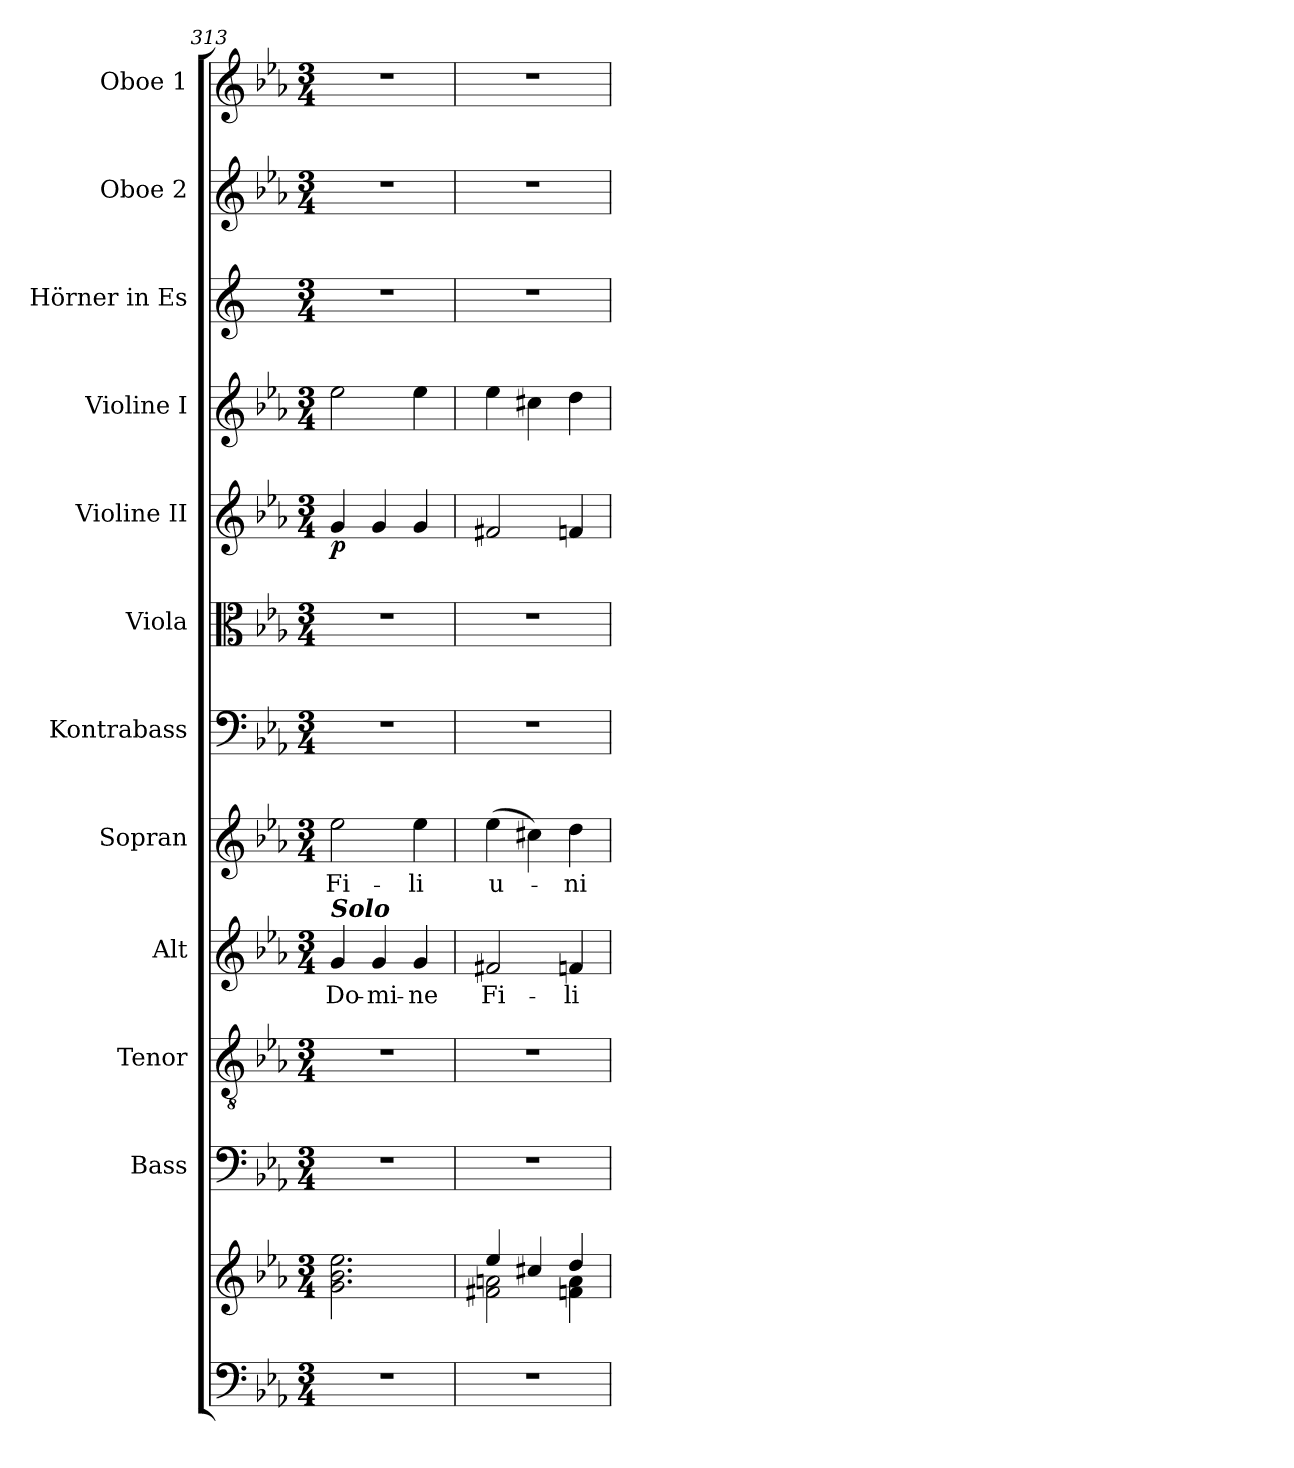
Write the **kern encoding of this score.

**kern	**kern	**kern	**kern	**kern	**text	**kern	**text	**kern	**kern	**kern	**dynam	**kern	**kern	**kern	**kern
*part12	*part12	*part11	*part10	*part9	*part9	*part8	*part8	*part7	*part6	*part5	*part5	*part4	*part3	*part2	*part1
*staff13	*staff12	*staff11	*staff10	*staff9	*staff9	*staff8	*staff8	*staff7	*staff6	*staff5	*staff5	*staff4	*staff3	*staff2	*staff1
*	*	*I"Bass	*I"Tenor	*I"Alt	*	*I"Sopran	*	*I"Kontrabass	*I"Viola	*I"Violine II	*	*I"Violine I	*I"Hörner in Es	*I"Oboe 2	*I"Oboe 1
*	*	*I'B.	*I'T.	*I'A.	*	*I'S.	*	*I'Kb.	*I'Vla.	*I'Vl. II	*	*I'Vl. I	*	*I'Ob. 2	*I'Ob. 1
*clefF4	*clefG2	*clefF4	*clefGv2	*clefG2	*	*clefG2	*	*clefF4	*clefC3	*clefG2	*	*clefG2	*clefG2	*clefG2	*clefG2
*	*	*	*	*	*	*	*	*ITrd7c12	*	*	*	*	*ITrd5c9	*	*
*k[b-e-a-]	*k[b-e-a-]	*k[b-e-a-]	*k[b-e-a-]	*k[b-e-a-]	*	*k[b-e-a-]	*	*k[b-e-a-]	*k[b-e-a-]	*k[b-e-a-]	*	*k[b-e-a-]	*k[b-e-a-]	*k[b-e-a-]	*k[b-e-a-]
*E-:	*E-:	*E-:	*E-:	*E-:	*	*E-:	*	*E-:	*E-:	*E-:	*	*E-:	*E-:	*E-:	*E-:
*M3/4	*M3/4	*M3/4	*M3/4	*M3/4	*	*M3/4	*	*M3/4	*M3/4	*M3/4	*	*M3/4	*M3/4	*M3/4	*M3/4
=313	=313	=313	=313	=313	=313	=313	=313	=313	=313	=313	=313	=313	=313	=313	=313
!	!	!	!	!LO:TX:a:Bi:t=Solo	!	!	!	!	!	!	!	!	!	!	!
!	!	!	!	!	!LO:LY:b	!	!LO:LY:b	!	!	!	!LO:DY:b	!	!	!	!
2.r	2.g\ 2.b-\ 2.ee-\	2.r	2.r	4g/	Do-	2ee-\	Fi-	2.r	2.r	4g/	p	2ee-\	2.r	2.r	2.r
!	!	!	!	!	!LO:LY:b	!	!	!	!	!	!	!	!	!	!
.	.	.	.	4g/	-mi-	.	.	.	.	4g/	.	.	.	.	.
!	!	!	!	!	!LO:LY:b	!	!LO:LY:b	!	!	!	!	!	!	!	!
.	.	.	.	4g/	-ne	4ee-\	-li	.	.	4g/	.	4ee-\	.	.	.
=314	=314	=314	=314	=314	=314	=314	=314	=314	=314	=314	=314	=314	=314	=314	=314
*	*^	*	*	*	*	*	*	*	*	*	*	*	*	*	*
!	!	!	!	!	!	!LO:LY:b	!	!LO:LY:b	!	!	!	!	!	!	!	!
2.r	4ee-/	2f#X\ 2an\	2.r	2.r	2f#X/	Fi-	(>4ee-\	u-	2.r	2.r	2f#X/	.	4ee-\	2.r	2.r	2.r
.	4cc#X/	.	.	.	.	.	4cc#X\)	.	.	.	.	.	4cc#X\	.	.	.
!	!	!	!	!	!	!LO:LY:b	!	!LO:LY:b	!	!	!	!	!	!	!	!
.	4dd/	4fn\ 4a\	.	.	4fn/	-li	4dd\	-ni-	.	.	4fn/	.	4dd\	.	.	.
*	*v	*v	*	*	*	*	*	*	*	*	*	*	*	*	*	*
=	=	=	=	=	=	=	=	=	=	=	=	=	=	=	=
*-	*-	*-	*-	*-	*-	*-	*-	*-	*-	*-	*-	*-	*-	*-	*-
